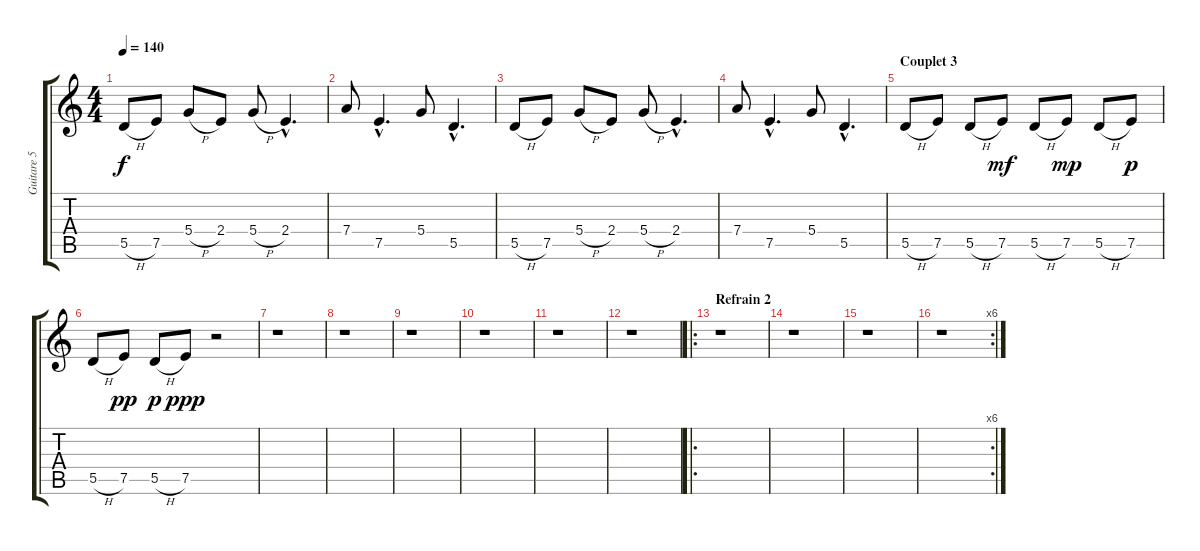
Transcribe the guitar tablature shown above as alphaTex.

\track ("Guitare 5 Clean" "Guitare 5 ") {instrument acousticguitarsteel}
\staff {score tabs}
\tuning (E4 B3 G3 D3 A2 E2) {hide}
\ts (4 4)
\tempo 140
\clef g2
\ks c
5.5{h}.8{dy f} 7.5.8 5.4{h}.8 2.4.8 5.4{h}.8 2.4{hac}.4{d} |
7.4.8 7.5{hac}.4{d} 5.4.8 5.5{hac}.4{d} |
5.5{h}.8 7.5.8 5.4{h}.8 2.4.8 5.4{h}.8 2.4{hac}.4{d} |
7.4.8 7.5{hac}.4{d} 5.4.8 5.5{hac}.4{d} |
\section ("" "Couplet 3")
5.5{h}.8 7.5.8 5.5{h}.8 7.5.8{dy mf} 5.5{h}.8 7.5.8{dy mp} 5.5{h}.8 7.5.8{dy p} |
5.5{h}.8 7.5.8{dy pp} 5.5{h}.8{dy p} 7.5.8{dy ppp} r.2 |
r.1 |
r.1 |
r.1 |
r.1 |
r.1 |
r.1 |
\ro
\section ("" "Refrain 2")
r.1 |
r.1 |
r.1 |
\rc 6
r.1
